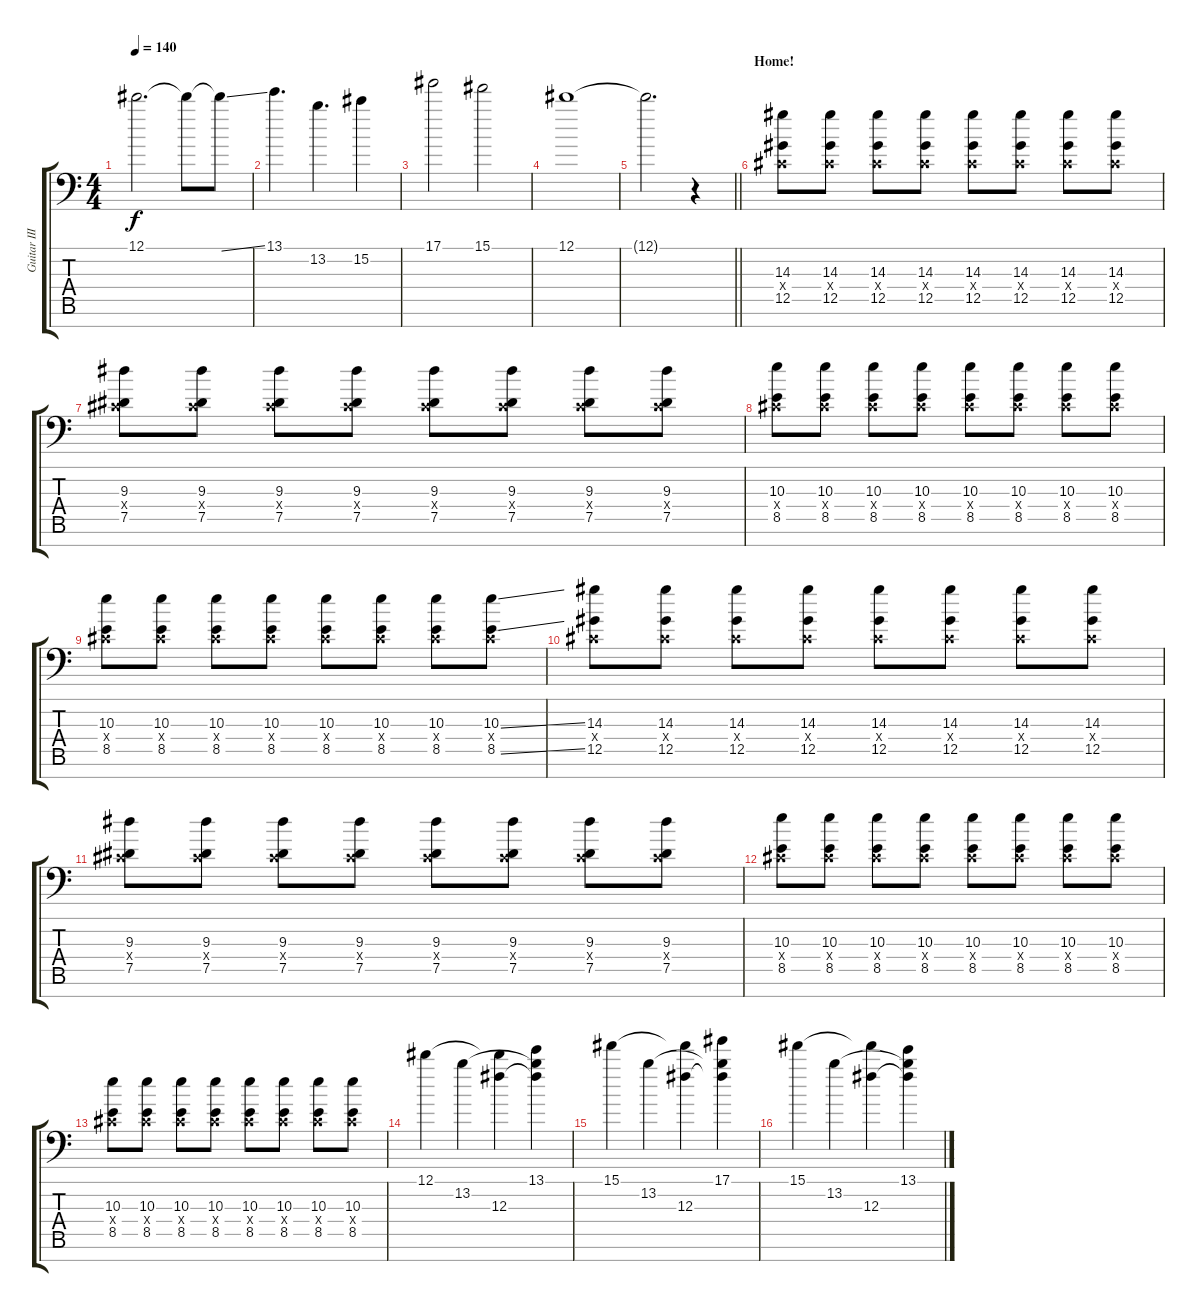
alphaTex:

\track ("Guitar III" "Guitar III") {instrument distortionguitar}
\staff {score tabs}
\tuning (Eb4 Bb3 Gb3 Db3 Ab2 Eb2 Ab1) {hide}
\ts (4 4)
\tempo 140
\clef f4
\ks c
12.1{t}.2{d dy f} 12.1{t}.8 12.1{ss t}.8 |
13.1.4{d} 13.2.4{d} 15.2.4 |
17.1.2 15.1.2 |
12.1.1 |
\barLineRight lightlight
12.1{t}.2{d} r.4 |
\section ("" "Home!")
(14.3 0.4{x} 12.5).8 (14.3 0.4{x} 12.5).8 (14.3 0.4{x} 12.5).8 (14.3 0.4{x} 12.5).8 (14.3 0.4{x} 12.5).8 (14.3 0.4{x} 12.5).8 (14.3 0.4{x} 12.5).8 (14.3 0.4{x} 12.5).8 |
(9.3 0.4{x} 7.5).8 (9.3 0.4{x} 7.5).8 (9.3 0.4{x} 7.5).8 (9.3 0.4{x} 7.5).8 (9.3 0.4{x} 7.5).8 (9.3 0.4{x} 7.5).8 (9.3 0.4{x} 7.5).8 (9.3 0.4{x} 7.5).8 |
(10.3 0.4{x} 8.5).8 (10.3 0.4{x} 8.5).8 (10.3 0.4{x} 8.5).8 (10.3 0.4{x} 8.5).8 (10.3 0.4{x} 8.5).8 (10.3 0.4{x} 8.5).8 (10.3 0.4{x} 8.5).8 (10.3 0.4{x} 8.5).8 |
(10.3 0.4{x} 8.5).8 (10.3 0.4{x} 8.5).8 (10.3 0.4{x} 8.5).8 (10.3 0.4{x} 8.5).8 (10.3 0.4{x} 8.5).8 (10.3 0.4{x} 8.5).8 (10.3 0.4{x} 8.5).8 (10.3{ss} 0.4{x} 8.5{ss}).8 |
(14.3 0.4{x} 12.5).8 (14.3 0.4{x} 12.5).8 (14.3 0.4{x} 12.5).8 (14.3 0.4{x} 12.5).8 (14.3 0.4{x} 12.5).8 (14.3 0.4{x} 12.5).8 (14.3 0.4{x} 12.5).8 (14.3 0.4{x} 12.5).8 |
(9.3 0.4{x} 7.5).8 (9.3 0.4{x} 7.5).8 (9.3 0.4{x} 7.5).8 (9.3 0.4{x} 7.5).8 (9.3 0.4{x} 7.5).8 (9.3 0.4{x} 7.5).8 (9.3 0.4{x} 7.5).8 (9.3 0.4{x} 7.5).8 |
(10.3 0.4{x} 8.5).8 (10.3 0.4{x} 8.5).8 (10.3 0.4{x} 8.5).8 (10.3 0.4{x} 8.5).8 (10.3 0.4{x} 8.5).8 (10.3 0.4{x} 8.5).8 (10.3 0.4{x} 8.5).8 (10.3 0.4{x} 8.5).8 |
(10.3 0.4{x} 8.5).8 (10.3 0.4{x} 8.5).8 (10.3 0.4{x} 8.5).8 (10.3 0.4{x} 8.5).8 (10.3 0.4{x} 8.5).8 (10.3 0.4{x} 8.5).8 (10.3 0.4{x} 8.5).8 (10.3 0.4{x} 8.5).8 |
12.1.4 13.2.4 (12.1{t} 12.3).4 (13.1 13.2{t} 12.3{t}).4 |
15.1.4 13.2.4 (15.1{t} 12.3).4 (17.1 13.2{t} 12.3{t}).4 |
15.1.4 13.2.4 (15.1{t} 12.3).4 (13.1 13.2{t} 12.3{t}).4
